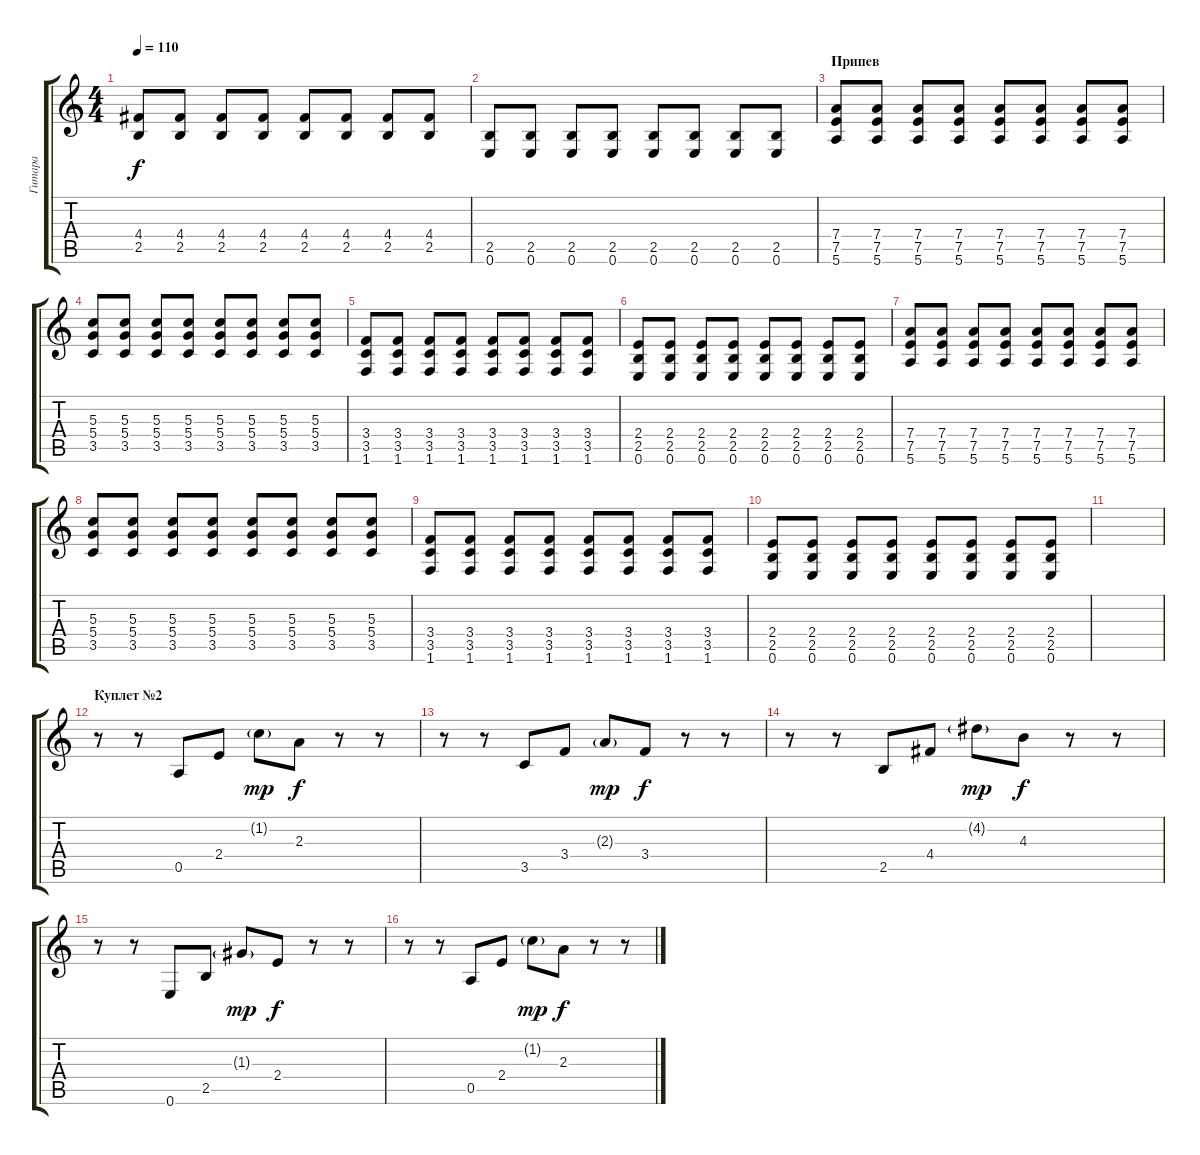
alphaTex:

\track ("Гитара" "Гитара") {instrument distortionguitar}
\staff {score tabs}
\tuning (E4 B3 G3 D3 A2 E2) {hide}
\ts (4 4)
\tempo 110
\clef g2
\ks c
(4.4 2.5).8{dy f} (4.4 2.5).8 (4.4 2.5).8 (4.4 2.5).8 (4.4 2.5).8 (4.4 2.5).8 (4.4 2.5).8 (4.4 2.5).8 |
(2.5 0.6).8 (2.5 0.6).8 (2.5 0.6).8 (2.5 0.6).8 (2.5 0.6).8 (2.5 0.6).8 (2.5 0.6).8 (2.5 0.6).8 |
\section ("" "Припев")
(7.4 7.5 5.6).8 (7.4 7.5 5.6).8 (7.4 7.5 5.6).8 (7.4 7.5 5.6).8 (7.4 7.5 5.6).8 (7.4 7.5 5.6).8 (7.4 7.5 5.6).8 (7.4 7.5 5.6).8 |
(5.3 5.4 3.5).8 (5.3 5.4 3.5).8 (5.3 5.4 3.5).8 (5.3 5.4 3.5).8 (5.3 5.4 3.5).8 (5.3 5.4 3.5).8 (5.3 5.4 3.5).8 (5.3 5.4 3.5).8 |
(3.4 3.5 1.6).8 (3.4 3.5 1.6).8 (3.4 3.5 1.6).8 (3.4 3.5 1.6).8 (3.4 3.5 1.6).8 (3.4 3.5 1.6).8 (3.4 3.5 1.6).8 (3.4 3.5 1.6).8 |
(2.4 2.5 0.6).8 (2.4 2.5 0.6).8 (2.4 2.5 0.6).8 (2.4 2.5 0.6).8 (2.4 2.5 0.6).8 (2.4 2.5 0.6).8 (2.4 2.5 0.6).8 (2.4 2.5 0.6).8 |
(7.4 7.5 5.6).8 (7.4 7.5 5.6).8 (7.4 7.5 5.6).8 (7.4 7.5 5.6).8 (7.4 7.5 5.6).8 (7.4 7.5 5.6).8 (7.4 7.5 5.6).8 (7.4 7.5 5.6).8 |
(5.3 5.4 3.5).8 (5.3 5.4 3.5).8 (5.3 5.4 3.5).8 (5.3 5.4 3.5).8 (5.3 5.4 3.5).8 (5.3 5.4 3.5).8 (5.3 5.4 3.5).8 (5.3 5.4 3.5).8 |
(3.4 3.5 1.6).8 (3.4 3.5 1.6).8 (3.4 3.5 1.6).8 (3.4 3.5 1.6).8 (3.4 3.5 1.6).8 (3.4 3.5 1.6).8 (3.4 3.5 1.6).8 (3.4 3.5 1.6).8 |
(2.4 2.5 0.6).8 (2.4 2.5 0.6).8 (2.4 2.5 0.6).8 (2.4 2.5 0.6).8 (2.4 2.5 0.6).8 (2.4 2.5 0.6).8 (2.4 2.5 0.6).8 (2.4 2.5 0.6).8 |
|
\section ("" "Куплет №2")
r.8{volume 11 instrument acousticguitarsteel} r.8 0.5.8 2.4.8 1.2{g}.8{dy mp} 2.3.8{dy f} r.8 r.8 |
r.8{volume 11 instrument acousticguitarsteel} r.8 3.5.8 3.4.8 2.3{g}.8{dy mp} 3.4.8{dy f} r.8 r.8 |
r.8{volume 11 instrument acousticguitarsteel} r.8 2.5.8 4.4.8 4.2{g}.8{dy mp} 4.3.8{dy f} r.8 r.8 |
r.8{volume 11 instrument acousticguitarsteel} r.8 0.6.8 2.5.8 1.3{g}.8{dy mp} 2.4.8{dy f} r.8 r.8 |
r.8{volume 11 instrument acousticguitarsteel} r.8 0.5.8 2.4.8 1.2{g}.8{dy mp} 2.3.8{dy f} r.8 r.8
